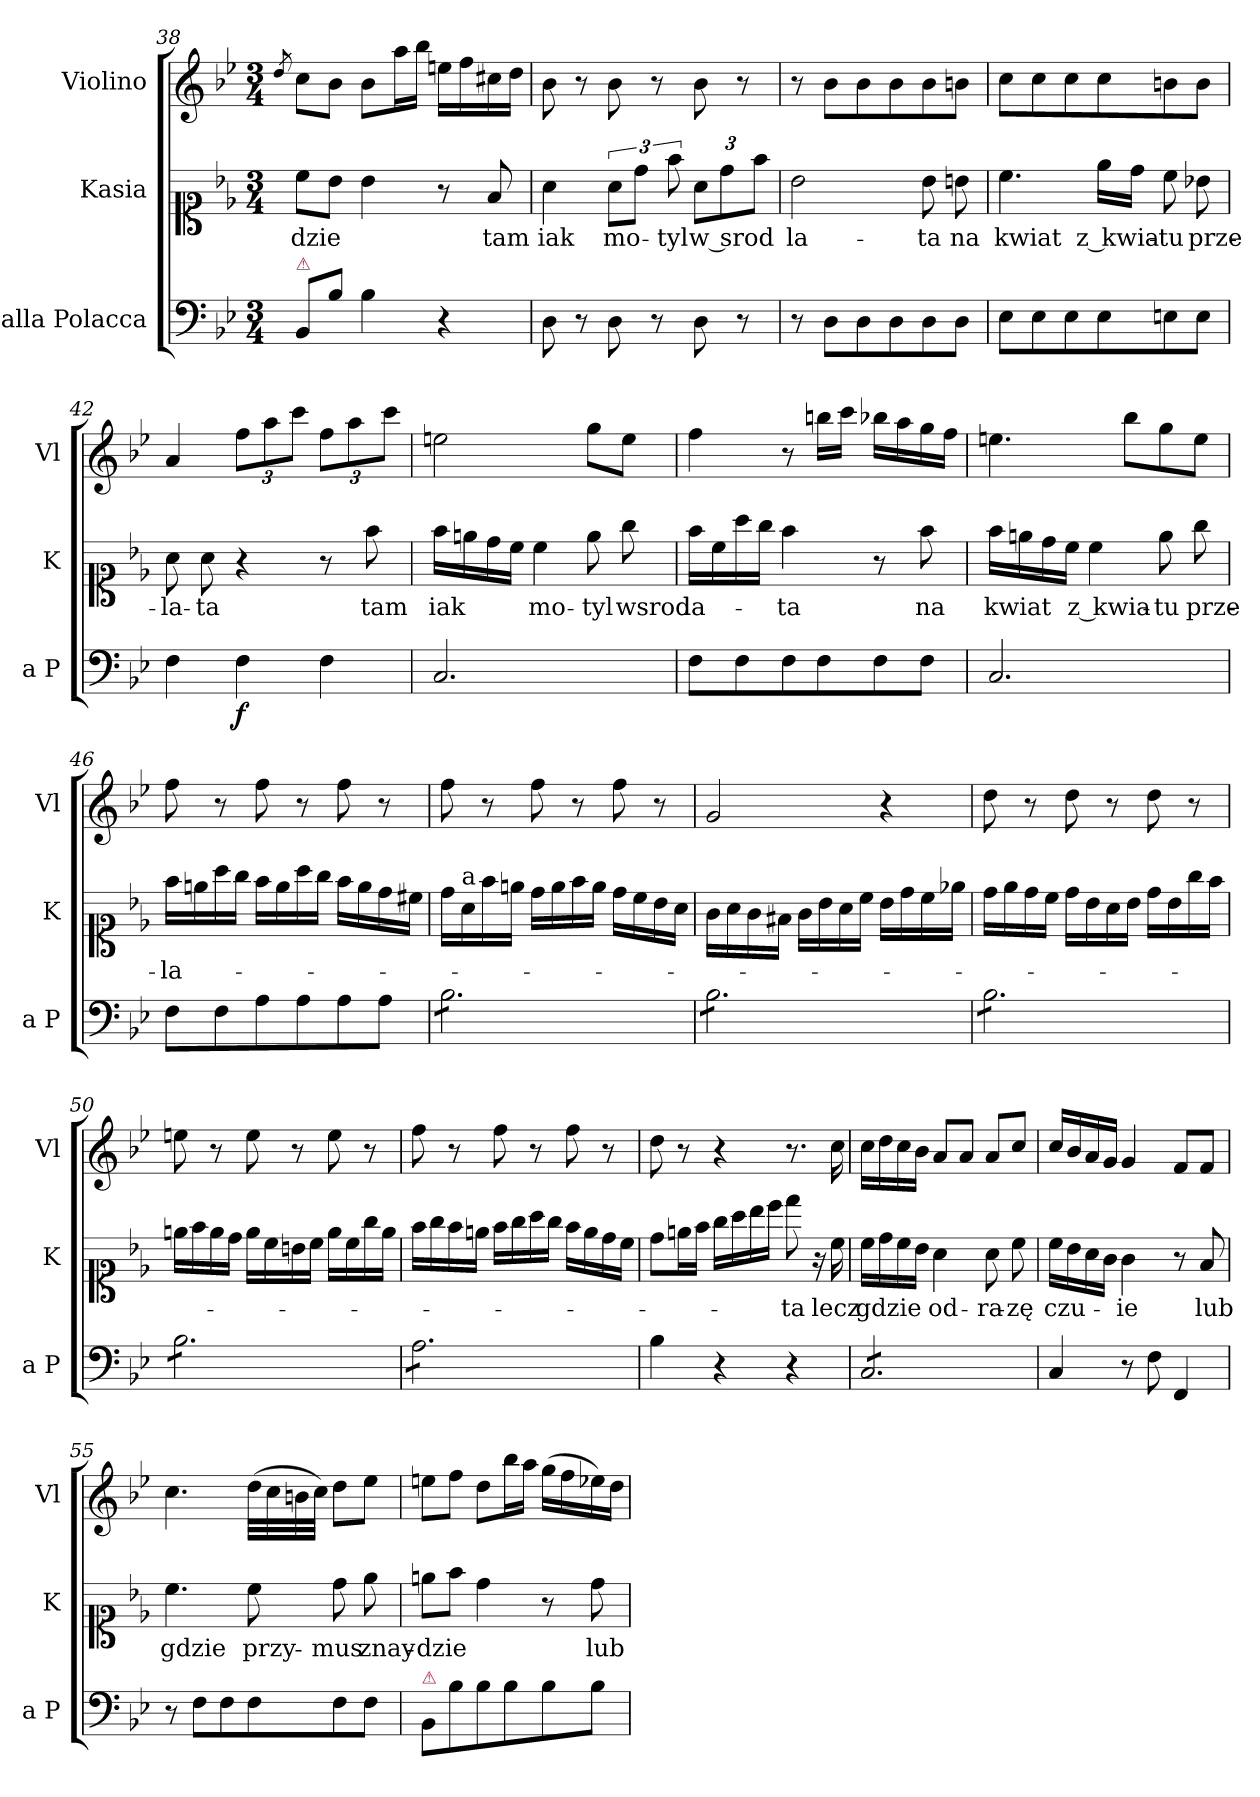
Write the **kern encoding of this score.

**kern	**dynam	**kern	**text	**kern
*part3	*part3	*part2	*part2	*part1
*staff3	*staff3	*staff2	*staff2	*staff1
*I"alla Polacca	*	*I"Kasia	*	*I"Violino
*I'a P	*	*I'K	*	*I'Vl
*clefF4	*	*clefC1	*	*clefG2
*k[b-e-]	*	*k[b-e-]	*	*k[b-e-]
*B-:	*	*B-:	*	*B-:
*M3/4	*	*M3/4	*	*M3/4
=38	=38	=38	=38	=38
.	.	.	.	8qdd/
!LO:TX:a:color=crimson:t=⚠	!	!	!	!
8BB-/L	.	8cc\L	-dzie	8cc\L
8B-\J	.	8b-\J	.	8b-\J
4B-\	.	4b-\	.	8b-\L
.	.	.	.	16aa\L
.	.	.	.	16bb-\JJ
4r	.	8r	.	16een\LL
.	.	.	.	16ff\
.	.	8f/	tam	16cc#X\
.	.	.	.	16dd\JJ
=39	=39	=39	=39	=39
8D\	.	4a\	iak	8b-\
8r	.	.	.	8r
8D\	.	12a\L	mo-	8b-\
.	.	12dd\J	.	.
8r	.	.	.	8r
.	.	12ff\	-tyl	.
8D\	.	12a\L	w srod	8b-\
.	.	12dd\	.	.
8r	.	.	.	8r
.	.	12ff\J	.	.
=40	=40	=40	=40	=40
8r	.	2b-\	la-	8r
8D\L	.	.	.	8b-\L
8D\	.	.	.	8b-\
8D\	.	.	.	8b-\
8D\	.	8b-\	-ta	8b-\
8D\J	.	8bn\	na	8bn\J
=41	=41	=41	=41	=41
8E-\L	.	4.cc\	kwiat	8cc\L
8E-\	.	.	.	8cc\
8E-\	.	.	.	8cc\
8E-\	.	16ee-\LL	z kwia-	8cc\
.	.	16dd\JJ	.	.
8En\	.	8cc\	-tu	8bn\
8E\J	.	8b-X\	prze-	8b\J
=42	=42	=42	=42	=42
4F\	.	8a\	-la-	4a/
.	.	8a\	-ta	.
4F\	f	4r	.	12ff\L
.	.	.	.	12aa\
.	.	.	.	12ccc\J
4F\	.	8r	.	12ff\L
.	.	.	.	12aa\
.	.	8ff\	tam	.
.	.	.	.	12ccc\J
=43	=43	=43	=43	=43
2.C/	.	16ff\LL	iak	2een\
.	.	16een\	.	.
.	.	16dd\	.	.
.	.	16cc\JJ	.	.
.	.	4cc\	mo-	.
.	.	8ee\	-tyl	8gg\L
.	.	8gg\	wsrod	8ee\J
=44	=44	=44	=44	=44
8F\L	.	16ff\LL	la-	4ff\
.	.	16cc\	.	.
8F\	.	16aa\	.	.
.	.	16gg\JJ	.	.
8F\	.	4ff\	-ta	8r
8F\	.	.	.	16bbn\LL
.	.	.	.	16ccc\JJ
8F\	.	8r	.	16bb-X\LL
.	.	.	.	16aa\
8F\J	.	8ff\	na	16gg\
.	.	.	.	16ff\JJ
=45	=45	=45	=45	=45
2.C/	.	16ff\LL	kwiat	4.een\
.	.	16een\	.	.
.	.	16dd\	.	.
.	.	16cc\JJ	.	.
.	.	4cc\	z kwia-	.
.	.	.	.	8bb-\L
.	.	8ee\	-tu	8gg\
.	.	8gg\	prze-	8ee\J
=46	=46	=46	=46	=46
8F\L	.	16ff\LL	-la-	8ff\
.	.	16een\	.	.
8F\	.	16aa\	.	8r
.	.	16gg\JJ	.	.
8A\	.	16ff\LL	.	8ff\
.	.	16ee\	.	.
8A\	.	16aa\	.	8r
.	.	16gg\JJ	.	.
8A\	.	16ff\LL	.	8ff\
.	.	16ee\	.	.
8A\J	.	16dd\	.	8r
.	.	16cc#X\JJ	.	.
=47	=47	=47	=47	=47
*tremolo	*	*	*	*
8B-\L	.	16dd\LL	.	8ff\
!	!	!LO:TX:a:t=a	!	!
.	.	16a\	.	.
8B-\	.	16ff\	.	8r
.	.	16een\JJ	.	.
8B-\	.	16dd\LL	.	8ff\
.	.	16ee\	.	.
8B-\	.	16ff\	.	8r
.	.	16ee\JJ	.	.
8B-\	.	16dd\LL	.	8ff\
.	.	16cc\	.	.
8B-\J	.	16b-\	.	8r
.	.	16a\JJ	.	.
=48	=48	=48	=48	=48
8B-\L	.	16g\LL	.	2g/
.	.	16a\	.	.
8B-\	.	16g\	.	.
.	.	16f#X\JJ	.	.
8B-\	.	16g\LL	.	.
.	.	16b-\	.	.
8B-\	.	16a\	.	.
.	.	16cc\JJ	.	.
8B-\	.	16b-\LL	.	4r
.	.	16dd\	.	.
8B-\J	.	16cc\	.	.
.	.	16ee-X\JJ	.	.
=49	=49	=49	=49	=49
8B-\L	.	16dd\LL	.	8dd\
.	.	16ee-\	.	.
8B-\	.	16dd\	.	8r
.	.	16cc\JJ	.	.
8B-\	.	16dd\LL	.	8dd\
.	.	16b-\	.	.
8B-\	.	16a\	.	8r
.	.	16b-\JJ	.	.
8B-\	.	16dd\LL	.	8dd\
.	.	16b-\	.	.
8B-\J	.	16gg\	.	8r
.	.	16ff\JJ	.	.
=50	=50	=50	=50	=50
8B-\L	.	16een\LL	.	8een\
.	.	16ff\	.	.
8B-\	.	16ee\	.	8r
.	.	16dd\JJ	.	.
8B-\	.	16ee\LL	.	8ee\
.	.	16cc\	.	.
8B-\	.	16bn\	.	8r
.	.	16cc\JJ	.	.
8B-\	.	16ee\LL	.	8ee\
.	.	16cc\	.	.
8B-\J	.	16gg\	.	8r
.	.	16ee\JJ	.	.
=51	=51	=51	=51	=51
8A\L	.	16ff\LL	.	8ff\
.	.	16gg\	.	.
8A\	.	16ff\	.	8r
.	.	16een\JJ	.	.
8A\	.	16ff\LL	.	8ff\
.	.	16gg\	.	.
8A\	.	16aa\	.	8r
.	.	16gg\JJ	.	.
8A\	.	16ff\LL	.	8ff\
.	.	16ee\	.	.
8A\J	.	16dd\	.	8r
*Xtremolo	*	*	*	*
.	.	16cc\JJ	.	.
=52	=52	=52	=52	=52
4B-\	.	8dd\L	.	8dd\
.	.	16een\L	.	8r
.	.	16ff\JJ	.	.
4r	.	16gg\LL	.	4r
.	.	16aa\	.	.
.	.	16bb-\	.	.
.	.	16ccc\JJ	.	.
4r	.	8ddd\	-ta	8.r
.	.	16r	.	.
.	.	16cc\	lecz	16cc\
=53	=53	=53	=53	=53
*tremolo	*	*	*	*
8C/L	.	16cc\LL	gdzie	16cc\LL
.	.	16dd\	.	16dd\
8C/	.	16cc\	.	16cc\
.	.	16b-\JJ	.	16b-\JJ
8C/	.	4a\	od-	8a/L
8C/	.	.	.	8a/J
8C/	.	8a\	-ra-	8a/L
8C/J	.	8cc\	-zę	8cc/J
*Xtremolo	*	*	*	*
=54	=54	=54	=54	=54
4C/	.	16cc\LL	czu-	16cc/LL
.	.	16b-\	.	16b-/
.	.	16a\	.	16a/
.	.	16g\JJ	.	16g/JJ
8r	.	4g\	-ie	4g/
8F\	.	.	.	.
4FF/	.	8r	.	8f/L
.	.	8f/	lub	8f/J
=55	=55	=55	=55	=55
8r	.	4.cc\	gdzie	4.cc\
8F\L	.	.	.	.
8F\	.	.	.	.
8F\	.	8cc\	przy-	(32dd\LLL
.	.	.	.	32cc\
.	.	.	.	32bn\
.	.	.	.	32cc\JJJ)
8F\	.	8dd\	-mus	8dd\L
8F\J	.	8ee-\	znay-	8ee-\J
=56	=56	=56	=56	=56
!LO:TX:a:color=crimson:t=⚠	!	!	!	!
8BB-/L	.	8een\L	-dzie	8een\L
8B-\	.	8ff\J	.	8ff\J
8B-\	.	4dd\	.	8dd\L
8B-\	.	.	.	16bb-\L
.	.	.	.	16aa\JJ
8B-\	.	8r	.	(16gg\LL
.	.	.	.	16ff\
8B-\J	.	8dd\	lub	16ee-X\)
.	.	.	.	16dd\JJ
=	=	=	=	=
*-	*-	*-	*-	*-
